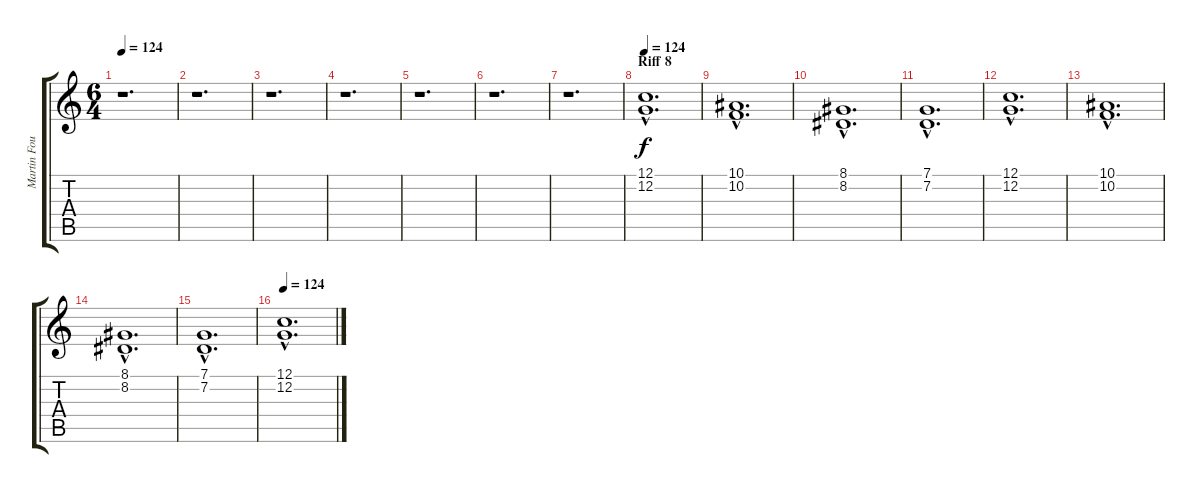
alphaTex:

\track ("Martin Foul (Unwashed Pianist)" "Martin Fou") {instrument stringensemble1}
\staff {score tabs}
\tuning (C4 G3 E3 B2 F2 C2) {hide}
\ts (6 4)
\tempo 124
\clef g2
\ks c
r.1{d dy f} |
r.1{d} |
r.1{d} |
r.1{d} |
r.1{d} |
r.1{d} |
r.1{d} |
\section ("" "Riff 8")
\tempo 124
(12.1{hac} 12.2{hac}).1{d volume 13 balance 6 instrument synthstrings1} |
(10.1{hac} 10.2{hac}).1{d} |
(8.1{hac} 8.2{hac}).1{d} |
(7.1{hac} 7.2{hac}).1{d} |
(12.1{hac} 12.2{hac}).1{d} |
(10.1{hac} 10.2{hac}).1{d} |
(8.1{hac} 8.2{hac}).1{d} |
(7.1{hac} 7.2{hac}).1{d} |
\tempo 124
(12.1{hac} 12.2{hac}).1{d volume 13 balance 6 instrument synthstrings1}
